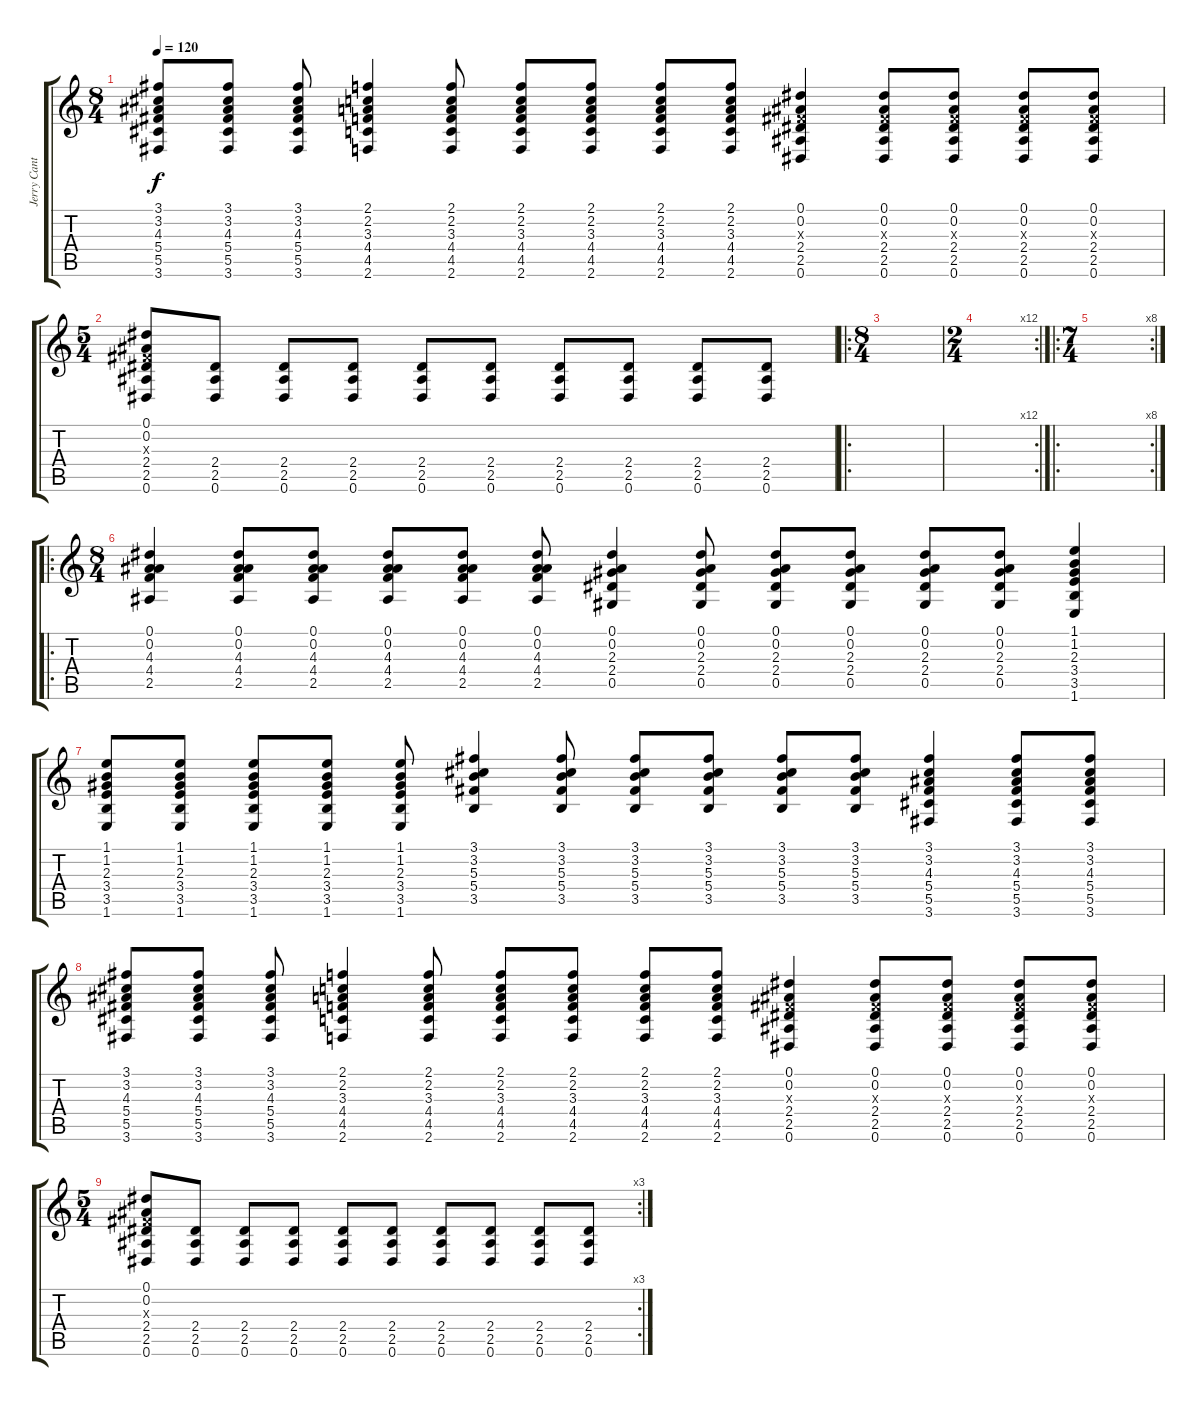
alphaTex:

\track ("Jerry Cantrell(Acoustic)" "Jerry Cant") {instrument acousticguitarnylon}
\staff {score tabs}
\tuning (Eb4 Bb3 Gb3 Db3 Ab2 Eb2) {hide}
\ts (8 4)
\tempo 120
\clef g2
\ks c
(3.1 3.2 4.3 5.4 5.5 3.6).8{dy f} (3.1 3.2 4.3 5.4 5.5 3.6).8 (3.1 3.2 4.3 5.4 5.5 3.6).8 (2.1 2.2 3.3 4.4 4.5 2.6).4 (2.1 2.2 3.3 4.4 4.5 2.6).8 (2.1 2.2 3.3 4.4 4.5 2.6).8 (2.1 2.2 3.3 4.4 4.5 2.6).8 (2.1 2.2 3.3 4.4 4.5 2.6).8 (2.1 2.2 3.3 4.4 4.5 2.6).8 (0.1 0.2 0.3{x} 2.4 2.5 0.6).4 (0.1 0.2 0.3{x} 2.4 2.5 0.6).8 (0.1 0.2 0.3{x} 2.4 2.5 0.6).8 (0.1 0.2 0.3{x} 2.4 2.5 0.6).8 (0.1 0.2 0.3{x} 2.4 2.5 0.6).8 |
\ts (5 4)
(0.1 0.2 0.3{x} 2.4 2.5 0.6).8 (2.4 2.5 0.6).8 (2.4 2.5 0.6).8 (2.4 2.5 0.6).8 (2.4 2.5 0.6).8 (2.4 2.5 0.6).8 (2.4 2.5 0.6).8 (2.4 2.5 0.6).8 (2.4 2.5 0.6).8 (2.4 2.5 0.6).8 |
\ro
\ts (8 4)
|
\rc 12
\ts (2 4)
|
\ro
\rc 8
\ts (7 4)
|
\ro
\ts (8 4)
(0.1 0.2 4.3 4.4 2.5).4 (0.1 0.2 4.3 4.4 2.5).8 (0.1 0.2 4.3 4.4 2.5).8 (0.1 0.2 4.3 4.4 2.5).8 (0.1 0.2 4.3 4.4 2.5).8 (0.1 0.2 4.3 4.4 2.5).8 (0.1 0.2 2.3 2.4 0.5).4 (0.1 0.2 2.3 2.4 0.5).8 (0.1 0.2 2.3 2.4 0.5).8 (0.1 0.2 2.3 2.4 0.5).8 (0.1 0.2 2.3 2.4 0.5).8 (0.1 0.2 2.3 2.4 0.5).8 (1.1 1.2 2.3 3.4 3.5 1.6).4 |
(1.1 1.2 2.3 3.4 3.5 1.6).8 (1.1 1.2 2.3 3.4 3.5 1.6).8 (1.1 1.2 2.3 3.4 3.5 1.6).8 (1.1 1.2 2.3 3.4 3.5 1.6).8 (1.1 1.2 2.3 3.4 3.5 1.6).8 (3.1 3.2 5.3 5.4 3.5).4 (3.1 3.2 5.3 5.4 3.5).8 (3.1 3.2 5.3 5.4 3.5).8 (3.1 3.2 5.3 5.4 3.5).8 (3.1 3.2 5.3 5.4 3.5).8 (3.1 3.2 5.3 5.4 3.5).8 (3.1 3.2 4.3 5.4 5.5 3.6).4 (3.1 3.2 4.3 5.4 5.5 3.6).8 (3.1 3.2 4.3 5.4 5.5 3.6).8 |
(3.1 3.2 4.3 5.4 5.5 3.6).8 (3.1 3.2 4.3 5.4 5.5 3.6).8 (3.1 3.2 4.3 5.4 5.5 3.6).8 (2.1 2.2 3.3 4.4 4.5 2.6).4 (2.1 2.2 3.3 4.4 4.5 2.6).8 (2.1 2.2 3.3 4.4 4.5 2.6).8 (2.1 2.2 3.3 4.4 4.5 2.6).8 (2.1 2.2 3.3 4.4 4.5 2.6).8 (2.1 2.2 3.3 4.4 4.5 2.6).8 (0.1 0.2 0.3{x} 2.4 2.5 0.6).4 (0.1 0.2 0.3{x} 2.4 2.5 0.6).8 (0.1 0.2 0.3{x} 2.4 2.5 0.6).8 (0.1 0.2 0.3{x} 2.4 2.5 0.6).8 (0.1 0.2 0.3{x} 2.4 2.5 0.6).8 |
\rc 3
\ts (5 4)
(0.1 0.2 0.3{x} 2.4 2.5 0.6).8 (2.4 2.5 0.6).8 (2.4 2.5 0.6).8 (2.4 2.5 0.6).8 (2.4 2.5 0.6).8 (2.4 2.5 0.6).8 (2.4 2.5 0.6).8 (2.4 2.5 0.6).8 (2.4 2.5 0.6).8 (2.4 2.5 0.6).8
